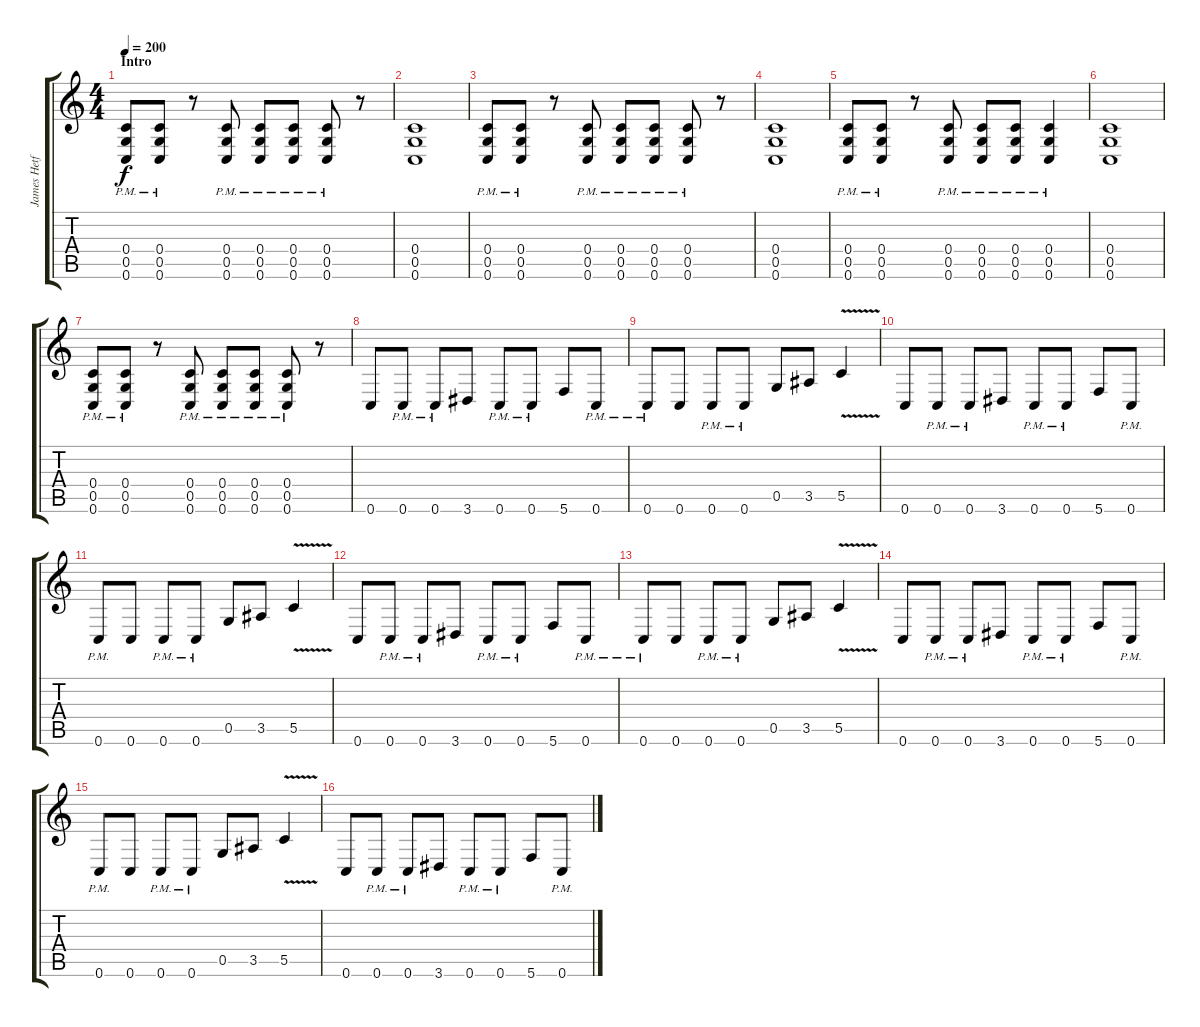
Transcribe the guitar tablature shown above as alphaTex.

\track ("James Hetfield" "James Hetf") {instrument distortionguitar}
\staff {score tabs}
\tuning (D4 A3 F3 C3 G2 C2) {hide}
\ts (4 4)
\section ("" "Intro")
\tempo 200
\clef g2
\ks c
(0.4{pm} 0.5 0.6).8{dy f instrument distortionguitar} (0.4{pm} 0.5 0.6).8 r.8 (0.4{pm} 0.5 0.6).8 (0.4{pm} 0.5 0.6).8 (0.4{pm} 0.5 0.6).8 (0.4{pm} 0.5 0.6).8 r.8 |
(0.4 0.5 0.6).1 |
(0.4{pm} 0.5 0.6).8 (0.4{pm} 0.5 0.6).8 r.8 (0.4{pm} 0.5 0.6).8 (0.4{pm} 0.5 0.6).8 (0.4{pm} 0.5 0.6).8 (0.4{pm} 0.5 0.6).8 r.8 |
(0.4 0.5 0.6).1 |
(0.4{pm} 0.5 0.6).8 (0.4{pm} 0.5 0.6).8 r.8 (0.4{pm} 0.5 0.6).8 (0.4{pm} 0.5 0.6).8 (0.4{pm} 0.5 0.6).8 (0.4{pm} 0.5 0.6).4 |
(0.4 0.5 0.6).1 |
(0.4{pm} 0.5 0.6).8 (0.4{pm} 0.5 0.6).8 r.8 (0.4{pm} 0.5 0.6).8 (0.4{pm} 0.5 0.6).8 (0.4{pm} 0.5 0.6).8 (0.4{pm} 0.5 0.6).8 r.8 |
0.6.8 0.6{pm}.8 0.6{pm}.8 3.6.8 0.6{pm}.8 0.6{pm}.8 5.6.8 0.6{pm}.8 |
0.6{pm}.8 0.6.8 0.6{pm}.8 0.6{pm}.8 0.5.8 3.5.8 5.5{v}.4 |
0.6.8 0.6{pm}.8 0.6{pm}.8 3.6.8 0.6{pm}.8 0.6{pm}.8 5.6.8 0.6{pm}.8 |
0.6{pm}.8 0.6.8 0.6{pm}.8 0.6{pm}.8 0.5.8 3.5.8 5.5{v}.4 |
0.6.8 0.6{pm}.8 0.6{pm}.8 3.6.8 0.6{pm}.8 0.6{pm}.8 5.6.8 0.6{pm}.8 |
0.6{pm}.8 0.6.8 0.6{pm}.8 0.6{pm}.8 0.5.8 3.5.8 5.5{v}.4 |
0.6.8 0.6{pm}.8 0.6{pm}.8 3.6.8 0.6{pm}.8 0.6{pm}.8 5.6.8 0.6{pm}.8 |
0.6{pm}.8 0.6.8 0.6{pm}.8 0.6{pm}.8 0.5.8 3.5.8 5.5{v}.4 |
0.6.8 0.6{pm}.8 0.6{pm}.8 3.6.8 0.6{pm}.8 0.6{pm}.8 5.6.8 0.6{pm}.8
